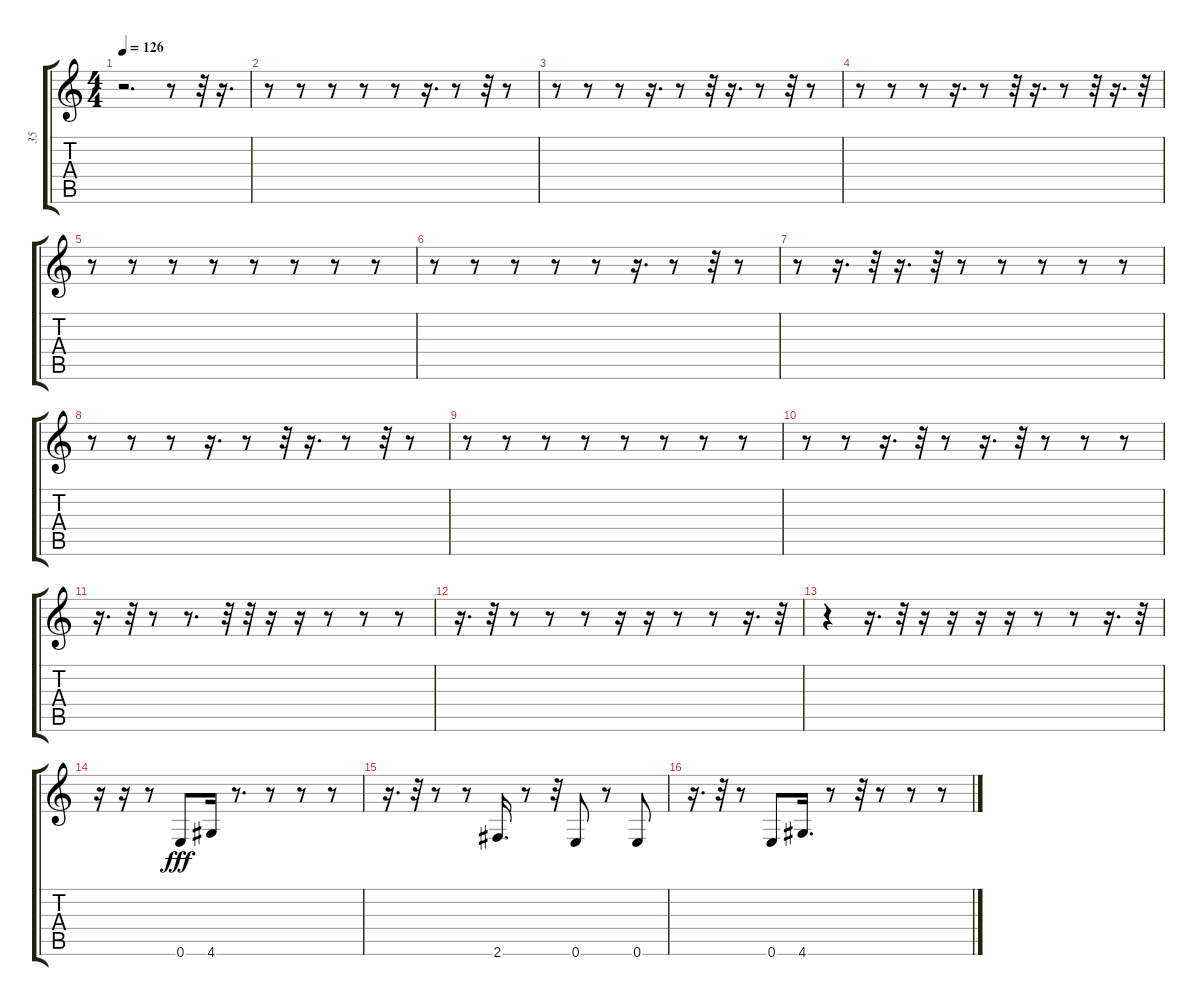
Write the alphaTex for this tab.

\track ("35" "35") {instrument slapbass2}
\staff {score tabs}
\tuning (E4 B3 G3 D3 A2 E2) {hide}
\ts (4 4)
\tempo 126
\clef g2
\ks c
r.2{d dy fff} r.8 r.32 r.16{d} |
r.8 r.8 r.8 r.8 r.8 r.16{d} r.8 r.32 r.8 |
r.8 r.8 r.8 r.16{d} r.8 r.32 r.16{d} r.8 r.32 r.8 |
r.8 r.8 r.8 r.16{d} r.8 r.32 r.16{d} r.8 r.32 r.16{d} r.32 |
r.8 r.8 r.8 r.8 r.8 r.8 r.8 r.8 |
r.8 r.8 r.8 r.8 r.8 r.16{d} r.8 r.32 r.8 |
r.8 r.16{d} r.32 r.16{d} r.32 r.8 r.8 r.8 r.8 r.8 |
r.8 r.8 r.8 r.16{d} r.8 r.32 r.16{d} r.8 r.32 r.8 |
r.8 r.8 r.8 r.8 r.8 r.8 r.8 r.8 |
r.8 r.8 r.16{d} r.32 r.8 r.16{d} r.32 r.8 r.8 r.8 |
r.16{d} r.32 r.8 r.8{d} r.32 r.32 r.16 r.16 r.8 r.8 r.8 |
r.16{d} r.32 r.8 r.8 r.8 r.16 r.16 r.8 r.8 r.16{d} r.32 |
r.4 r.16{d} r.32 r.16 r.16 r.16 r.16 r.8 r.8 r.16{d} r.32 |
r.16 r.16 r.8 0.6.8 4.6.16 r.8{d} r.8 r.8 r.8 |
r.16{d} r.32 r.8 r.8 2.6.16{d} r.8 r.32 0.6.8 r.8 0.6.8 |
r.16{d} r.32 r.8 0.6.8 4.6.16{d} r.8 r.32 r.8 r.8 r.8
